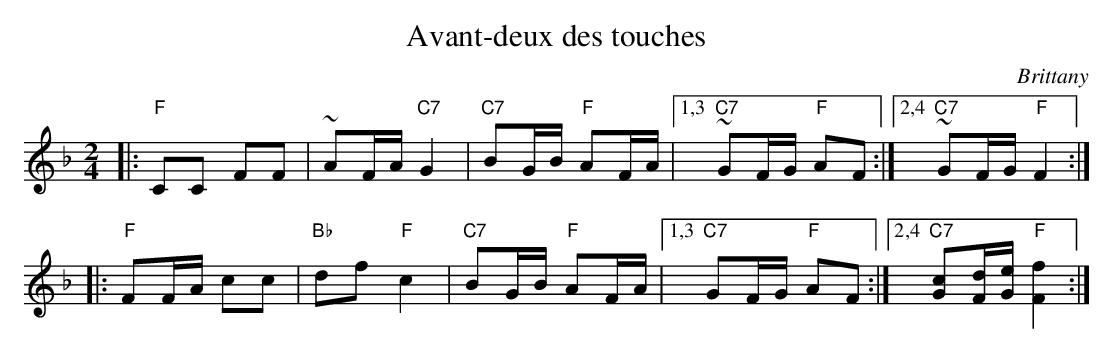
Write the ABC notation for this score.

X:1
T: Avant-deux des touches
O: Brittany
M: 2/4
L: 1/16
K: F
|: "F"C2C2 F2F2 | ~A2FA "C7"G4 | "C7"B2GB "F"A2FA |1,3 "C7"~G2FG "F"A2F2 :|2,4 "C7"~G2FG "F"F4 :|
|: "F"F2FA c2c2 | "Bb"d2f2 "F"c4 | "C7"B2GB "F"A2FA |1,3 "C7"G2FG "F"A2F2 :|2,4 "C7"[c2G2][dF][eG] "F"[f4F4] :|
